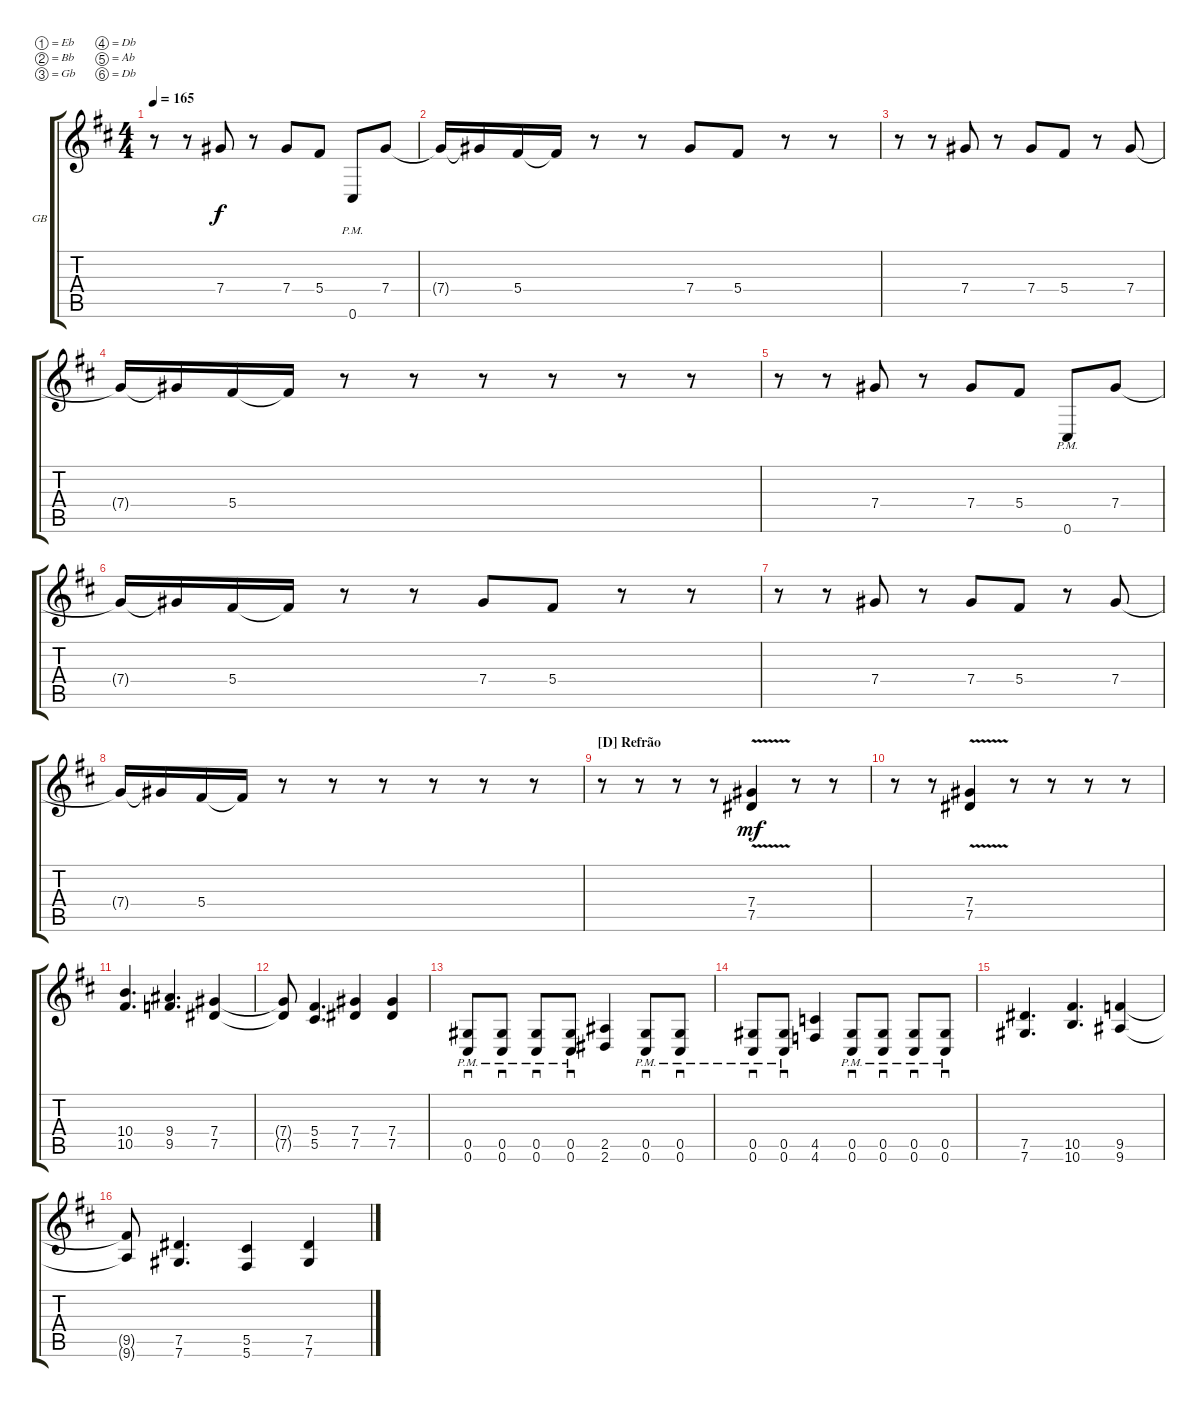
\defaultSystemsLayout 4
\bracketExtendMode groupsimilarinstruments
\firstSystemTrackNameOrientation horizontal
\otherSystemsTrackNameOrientation horizontal
\track ("Guitarra 2: Base" "GB") {multiBarRest instrument distortionguitar}
\staff {score tabs}
\tuning (Eb4 Bb3 Gb3 Db3 Ab2 Db2)
\ts (4 4)
\tempo 165
\clef g2
\ks d
r.8{dy f} r.8 7.4.8 r.8 7.4.8 5.4.8 0.6{pm}.8 7.4.8 |
7.4{t}.16 7.4{t}.16 5.4.16 5.4{t}.16 r.8 r.8 7.4.8 5.4.8 r.8 r.8 |
r.8 r.8 7.4.8 r.8 7.4.8 5.4.8 r.8 7.4.8 |
7.4{t}.16 7.4{t}.16 5.4.16 5.4{t}.16 r.8 r.8 r.8 r.8 r.8 r.8 |
r.8 r.8 7.4.8 r.8 7.4.8 5.4.8 0.6{pm}.8 7.4.8 |
7.4{t}.16 7.4{t}.16 5.4.16 5.4{t}.16 r.8 r.8 7.4.8 5.4.8 r.8 r.8 |
r.8 r.8 7.4.8 r.8 7.4.8 5.4.8 r.8 7.4.8 |
7.4{t}.16 7.4{t}.16 5.4.16 5.4{t}.16 r.8 r.8 r.8 r.8 r.8 r.8 |
\section ("D" "Refrão")
r.8 r.8 r.8 r.8 (7.5{v} 7.4{v}).4{dy mf} r.8 r.8 |
r.8 r.8 (7.5{v} 7.4{v}).4 r.8 r.8 r.8 r.8 |
(10.5 10.4).4{d} (9.4 9.5).4{d} (7.5 7.4).4 |
(7.4{t} 7.5{t}).8 (5.4 5.5).4{d} (7.5 7.4).4 (7.4 7.5).4 |
(0.6{pm} 0.5{pm}).8{sd} (0.6{pm} 0.5{pm}).8{sd} (0.6{pm} 0.5{pm}).8{sd} (0.6{pm} 0.5{pm}).8{sd} (2.5 2.6).4 (0.6{pm} 0.5{pm}).8{sd} (0.6{pm} 0.5{pm}).8{sd} |
(0.6{pm} 0.5{pm}).8{sd} (0.6{pm} 0.5{pm}).8{sd} (4.5 4.6).4 (0.6{pm} 0.5{pm}).8{sd} (0.6{pm} 0.5{pm}).8{sd} (0.6{pm} 0.5{pm}).8{sd} (0.6{pm} 0.5{pm}).8{sd} |
(7.6 7.5).4{d} (10.5 10.6).4{d} (9.5 9.6).4 |
(9.5{t} 9.6{t}).8 (7.5 7.6).4{d} (5.5 5.6).4 (7.6 7.5).4
